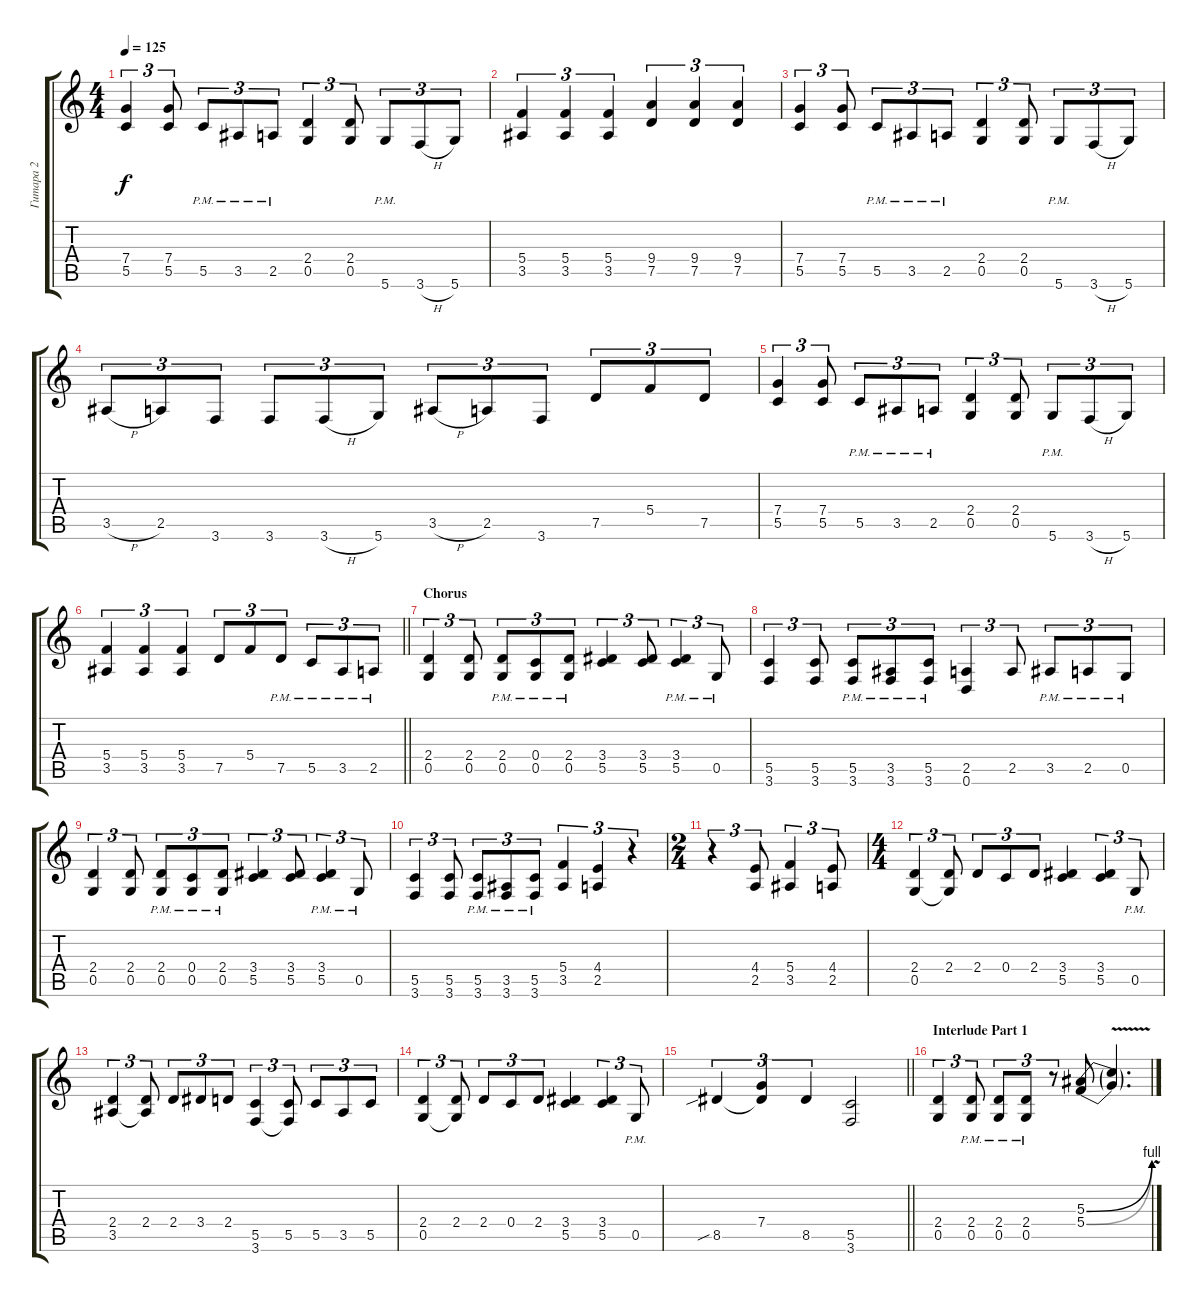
\track ("Гитара 2" "Гитара 2") {instrument distortionguitar}
\staff {score tabs}
\tuning (D4 A3 F3 C3 G2 D2) {hide}
\ts (4 4)
\tempo 125
\clef g2
\ks c
(7.4 5.5).4{tu (3 2) dy f} (7.4 5.5).8{tu (3 2)} 5.5{pm}.8{tu (3 2)} 3.5{pm}.8{tu (3 2)} 2.5{pm}.8{tu (3 2)} (2.4 0.5).4{tu (3 2)} (2.4 0.5).8{tu (3 2)} 5.6{pm}.8{tu (3 2)} 3.6{h}.8{tu (3 2)} 5.6.8{tu (3 2)} |
(5.4 3.5).4{tu (3 2)} (5.4 3.5).4{tu (3 2)} (5.4 3.5).4{tu (3 2)} (9.4 7.5).4{tu (3 2)} (9.4 7.5).4{tu (3 2)} (9.4 7.5).4{tu (3 2)} |
(7.4 5.5).4{tu (3 2)} (7.4 5.5).8{tu (3 2)} 5.5{pm}.8{tu (3 2)} 3.5{pm}.8{tu (3 2)} 2.5{pm}.8{tu (3 2)} (2.4 0.5).4{tu (3 2)} (2.4 0.5).8{tu (3 2)} 5.6{pm}.8{tu (3 2)} 3.6{h}.8{tu (3 2)} 5.6.8{tu (3 2)} |
3.5{h}.8{tu (3 2)} 2.5.8{tu (3 2)} 3.6.8{tu (3 2)} 3.6.8{tu (3 2)} 3.6{h}.8{tu (3 2)} 5.6.8{tu (3 2)} 3.5{h}.8{tu (3 2)} 2.5.8{tu (3 2)} 3.6.8{tu (3 2)} 7.5.8{tu (3 2)} 5.4.8{tu (3 2)} 7.5.8{tu (3 2)} |
(7.4 5.5).4{tu (3 2)} (7.4 5.5).8{tu (3 2)} 5.5{pm}.8{tu (3 2)} 3.5{pm}.8{tu (3 2)} 2.5{pm}.8{tu (3 2)} (2.4 0.5).4{tu (3 2)} (2.4 0.5).8{tu (3 2)} 5.6{pm}.8{tu (3 2)} 3.6{h}.8{tu (3 2)} 5.6.8{tu (3 2)} |
\barLineRight lightlight
(5.4 3.5).4{tu (3 2)} (5.4 3.5).4{tu (3 2)} (5.4 3.5).4{tu (3 2)} 7.5.8{tu (3 2)} 5.4.8{tu (3 2)} 7.5{pm}.8{tu (3 2)} 5.5{pm}.8{tu (3 2)} 3.5{pm}.8{tu (3 2)} 2.5{pm}.8{tu (3 2)} |
\section ("" "Chorus")
(2.4 0.5).4{tu (3 2)} (2.4 0.5).8{tu (3 2)} (2.4{pm} 0.5{pm}).8{tu (3 2)} (0.4{pm} 0.5{pm}).8{tu (3 2)} (2.4{pm} 0.5{pm}).8{tu (3 2)} (3.4 5.5).4{tu (3 2)} (3.4 5.5).8{tu (3 2)} (3.4{pm} 5.5{pm}).4{tu (3 2)} 0.5{pm}.8{tu (3 2)} |
(5.5 3.6).4{tu (3 2)} (5.5 3.6).8{tu (3 2)} (5.5{pm} 3.6{pm}).8{tu (3 2)} (3.5{pm} 3.6{pm}).8{tu (3 2)} (5.5{pm} 3.6{pm}).8{tu (3 2)} (2.5 0.6).4{tu (3 2)} 2.5.8{tu (3 2)} 3.5{pm}.8{tu (3 2)} 2.5{pm}.8{tu (3 2)} 0.5{pm}.8{tu (3 2)} |
(2.4 0.5).4{tu (3 2)} (2.4 0.5).8{tu (3 2)} (2.4{pm} 0.5{pm}).8{tu (3 2)} (0.4{pm} 0.5{pm}).8{tu (3 2)} (2.4{pm} 0.5{pm}).8{tu (3 2)} (3.4 5.5).4{tu (3 2)} (3.4 5.5).8{tu (3 2)} (3.4{pm} 5.5{pm}).4{tu (3 2)} 0.5{pm}.8{tu (3 2)} |
(5.5 3.6).4{tu (3 2)} (5.5 3.6).8{tu (3 2)} (5.5{pm} 3.6{pm}).8{tu (3 2)} (3.5{pm} 3.6{pm}).8{tu (3 2)} (5.5{pm} 3.6{pm}).8{tu (3 2)} (5.4 3.5).4{tu (3 2)} (4.4 2.5).4{tu (3 2)} r.4{tu (3 2)} |
\ts (2 4)
r.4{tu (3 2)} (4.4 2.5).8{tu (3 2)} (5.4 3.5).4{tu (3 2)} (4.4 2.5).8{tu (3 2)} |
\ts (4 4)
(2.4 0.5).4{tu (3 2)} (2.4 0.5{t}).8{tu (3 2)} 2.4.8{tu (3 2)} 0.4.8{tu (3 2)} 2.4.8{tu (3 2)} (3.4 5.5).4 (3.4 5.5).4{tu (3 2)} 0.5{pm}.8{tu (3 2)} |
(2.4 3.5).4{tu (3 2)} (2.4 3.5{t}).8{tu (3 2)} 2.4.8{tu (3 2)} 3.4.8{tu (3 2)} 2.4.8{tu (3 2)} (5.5 3.6).4{tu (3 2)} (5.5 3.6{t}).8{tu (3 2)} 5.5.8{tu (3 2)} 3.5.8{tu (3 2)} 5.5.8{tu (3 2)} |
(2.4 0.5).4{tu (3 2)} (2.4 0.5{t}).8{tu (3 2)} 2.4.8{tu (3 2)} 0.4.8{tu (3 2)} 2.4.8{tu (3 2)} (3.4 5.5).4 (3.4 5.5).4{tu (3 2)} 0.5{pm}.8{tu (3 2)} |
\barLineRight lightlight
8.5{sib}.4{tu (3 2)} (7.4 8.5{t}).4{tu (3 2)} 8.5.4{tu (3 2)} (5.5 3.6).2 |
\section ("" "Interlude Part 1")
(2.4 0.5).4{tu (3 2)} (2.4{pm} 0.5{pm}).8{tu (3 2)} (2.4{pm} 0.5{pm}).8{tu (3 2)} (2.4{pm} 0.5{pm}).8{tu (3 2)} r.8{tu (3 2)} (5.3{be (bend 0 0 60 4)} 5.4{be (bend 0 0 60 4)}).8 (5.3{v t} 5.4{v t}).4{d}
